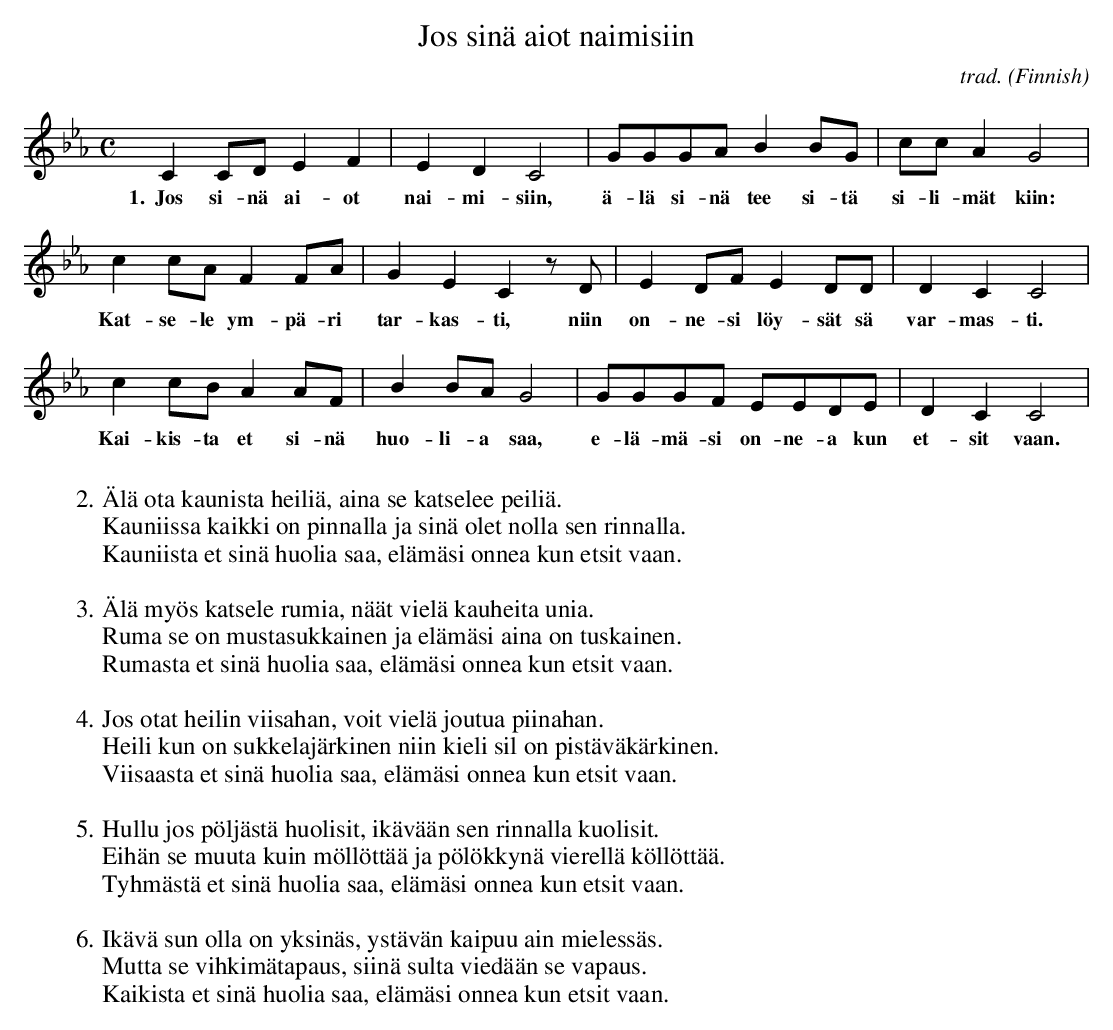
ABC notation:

X:1
T:Jos sinä aiot naimisiin
C:trad.
O:Finnish
M:C
L:1/8
K:C min
C2 CD E2 F2 | E2 D2 C4 | GGGA B2 BG | cc A2 G4 |
w:1.~~Jos si-nä ai-ot | nai-mi-siin, | ä-lä si-nä tee si-tä | si-li-mät kiin: |
c2 cA F2 FA | G2 E2 C2 z D | E2 DF E2 DD | D2 C2 C4 |
w:Kat-se-le ym-pä-ri | tar-kas-ti, niin | on-ne-si löy-sät sä | var-mas-ti.
c2 cB A2 AF | B2 BA G4 | GGGF EEDE | D2 C2 C4 |
w:Kai-kis-ta et si-nä | huo-li-a saa, | e-lä-mä-si on-ne-a kun | et-sit vaan. |
W:
W:2. Älä ota kaunista heiliä, aina se katselee peiliä.
W:Kauniissa kaikki on pinnalla ja sinä olet nolla sen rinnalla.
W:Kauniista et sinä huolia saa, elämäsi onnea kun etsit vaan.
W:
W:3. Älä myös katsele rumia, näät vielä kauheita unia.
W:Ruma se on mustasukkainen ja elämäsi aina on tuskainen.
W:Rumasta et sinä huolia saa, elämäsi onnea kun etsit vaan.
W:
W:4. Jos otat heilin viisahan, voit vielä joutua piinahan.
W:Heili kun on sukkelajärkinen niin kieli sil on pistäväkärkinen.
W:Viisaasta et sinä huolia saa, elämäsi onnea kun etsit vaan.
W:
W:5. Hullu jos pöljästä huolisit, ikävään sen rinnalla kuolisit.
W:Eihän se muuta kuin möllöttää ja pölökkynä vierellä köllöttää.
W:Tyhmästä et sinä huolia saa, elämäsi onnea kun etsit vaan.
W:
W:6. Ikävä sun olla on yksinäs, ystävän kaipuu ain mielessäs.
W:Mutta se vihkimätapaus, siinä sulta viedään se vapaus.
W:Kaikista et sinä huolia saa, elämäsi onnea kun etsit vaan.
